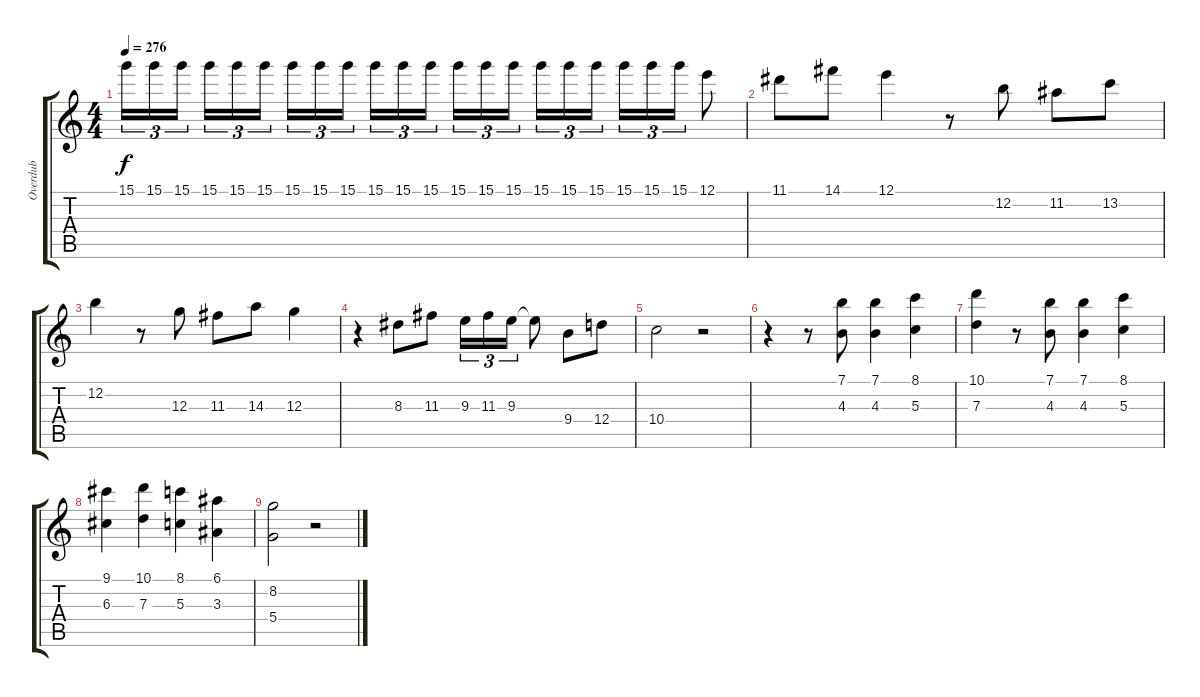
\track ("Overdub" "Overdub") {instrument electricbasspick}
\staff {score tabs}
\tuning (E4 B3 G3 D3 A2 E2) {hide}
\ts (4 4)
\tempo 276
\clef g2
\ks c
15.1.16{tu (3 2) dy f} 15.1.16{tu (3 2)} 15.1.16{tu (3 2)} 15.1.16{tu (3 2)} 15.1.16{tu (3 2)} 15.1.16{tu (3 2)} 15.1.16{tu (3 2)} 15.1.16{tu (3 2)} 15.1.16{tu (3 2)} 15.1.16{tu (3 2)} 15.1.16{tu (3 2)} 15.1.16{tu (3 2)} 15.1.16{tu (3 2)} 15.1.16{tu (3 2)} 15.1.16{tu (3 2)} 15.1.16{tu (3 2)} 15.1.16{tu (3 2)} 15.1.16{tu (3 2)} 15.1.16{tu (3 2)} 15.1.16{tu (3 2)} 15.1.16{tu (3 2)} 12.1.8 |
11.1.8 14.1.8 12.1.4 r.8 12.2.8 11.2.8 13.2.8 |
12.2.4 r.8 12.3.8 11.3.8 14.3.8 12.3.4 |
r.4 8.3.8 11.3.8 9.3.16{tu (3 2)} 11.3.16{tu (3 2)} 9.3.16{tu (3 2)} 9.3{t}.8 9.4.8 12.4.8 |
10.4.2 r.2 |
r.4 r.8 (7.1 4.3).8 (7.1 4.3).4 (8.1 5.3).4 |
(10.1 7.3).4 r.8 (7.1 4.3).8 (7.1 4.3).4 (8.1 5.3).4 |
(9.1 6.3).4 (10.1 7.3).4 (8.1 5.3).4 (6.1 3.3).4 |
(8.2 5.4).2 r.2
